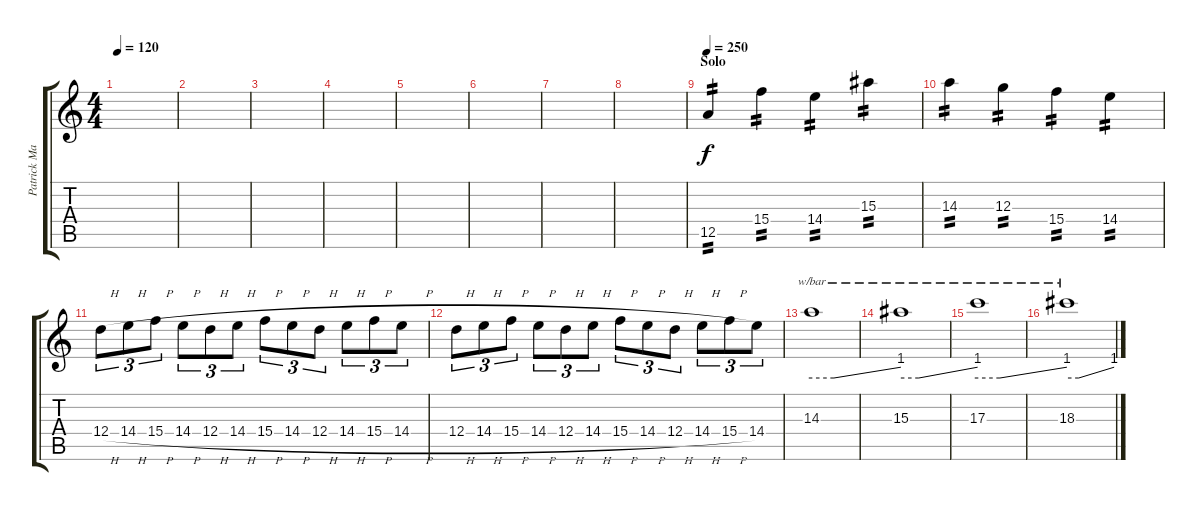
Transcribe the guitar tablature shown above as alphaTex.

\track ("Patrick Mameli " "Patrick Ma") {instrument distortionguitar}
\staff {score tabs}
\tuning (E4 B3 G3 D3 A2 E2) {hide}
\ts (4 4)
\tempo 120
\clef g2
\ks c
|
|
|
|
|
|
|
|
\section ("" "Solo")
\tempo 250
12.5.4{tp 2} 15.4.4{tp 2} 14.4.4{tp 2} 15.3.4{tp 2} |
14.3.4{tp 2} 12.3.4{tp 2} 15.4.4{tp 2} 14.4.4{tp 2} |
12.4{h}.8{tu (3 2)} 14.4{h}.8{tu (3 2)} 15.4{h}.8{tu (3 2)} 14.4{h}.8{tu (3 2)} 12.4{h}.8{tu (3 2)} 14.4{h}.8{tu (3 2)} 15.4{h}.8{tu (3 2)} 14.4{h}.8{tu (3 2)} 12.4{h}.8{tu (3 2)} 14.4{h}.8{tu (3 2)} 15.4{h}.8{tu (3 2)} 14.4{h}.8{tu (3 2)} |
12.4{h}.8{tu (3 2)} 14.4{h}.8{tu (3 2)} 15.4{h}.8{tu (3 2)} 14.4{h}.8{tu (3 2)} 12.4{h}.8{tu (3 2)} 14.4{h}.8{tu (3 2)} 15.4{h}.8{tu (3 2)} 14.4{h}.8{tu (3 2)} 12.4{h}.8{tu (3 2)} 14.4{h}.8{tu (3 2)} 15.4{h}.8{tu (3 2)} 14.4.8{tu (3 2)} |
14.3.1{tbe (custom default 0 0 15 0 60 4)} |
15.3.1{tbe (custom default 0 0 14 0 60 4)} |
17.3.1{tbe (custom default 0 0 15 0 60 4)} |
18.3.1{tbe (custom default 0 0 15 0 60 4)}
